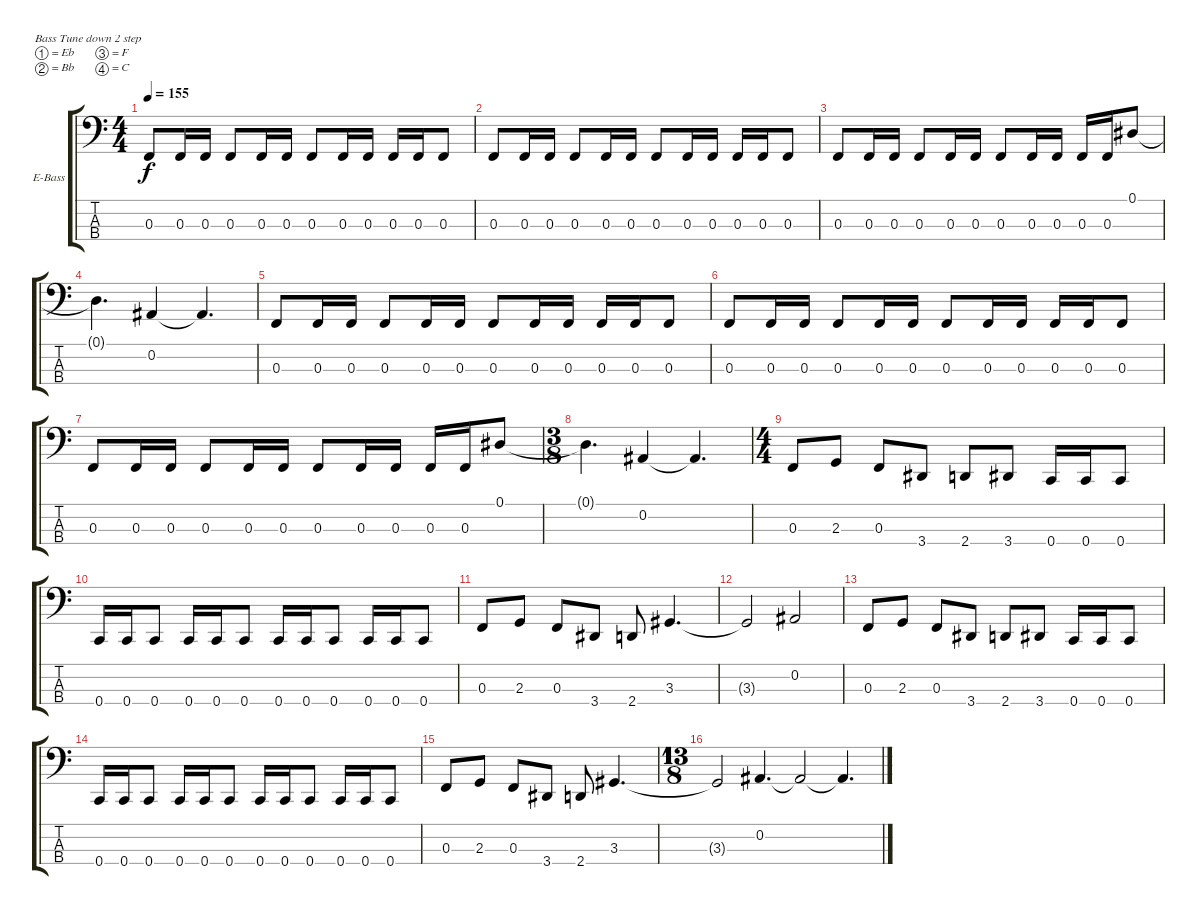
\defaultSystemsLayout 4
\bracketExtendMode groupsimilarinstruments
\firstSystemTrackNameOrientation horizontal
\otherSystemsTrackNameOrientation horizontal
\track ("Electric Bass" "E-Bass") {instrument electricbassfinger}
\staff {score tabs}
\tuning (Eb2 Bb1 F1 C1)
\ts (4 4)
\tempo 155
\clef f4
\scale
0.333333
\ks c
0.3.8{dy f} 0.3.16 0.3.16 0.3.8 0.3.16 0.3.16 0.3.8 0.3.16 0.3.16 0.3.16 0.3.16 0.3.8 |
\scale
0.333333 0.3.8 0.3.16 0.3.16 0.3.8 0.3.16 0.3.16 0.3.8 0.3.16 0.3.16 0.3.16 0.3.16 0.3.8 |
\scale
0.333333 0.3.8 0.3.16 0.3.16 0.3.8 0.3.16 0.3.16 0.3.8 0.3.16 0.3.16 0.3.16 0.3.16 0.1.8 |
\scale
0.333333 0.1{t}.4{d} 0.2.4 0.2{t}.4{d} |
\scale
0.333333 0.3.8 0.3.16 0.3.16 0.3.8 0.3.16 0.3.16 0.3.8 0.3.16 0.3.16 0.3.16 0.3.16 0.3.8 |
\scale
0.333333 0.3.8 0.3.16 0.3.16 0.3.8 0.3.16 0.3.16 0.3.8 0.3.16 0.3.16 0.3.16 0.3.16 0.3.8 |
\scale
0.333333 0.3.8 0.3.16 0.3.16 0.3.8 0.3.16 0.3.16 0.3.8 0.3.16 0.3.16 0.3.16 0.3.16 0.1.8 |
\ts (3 8)
\scale
0.333333 0.1{t}.4{d} 0.2.4 0.2{t}.4{d} |
\ts (4 4)
\scale
0.333333 0.3.8 2.3.8 0.3.8 3.4.8 2.4.8 3.4.8 0.4.16 0.4.16 0.4.8 |
\scale
0.333333 0.4.16 0.4.16 0.4.8 0.4.16 0.4.16 0.4.8 0.4.16 0.4.16 0.4.8 0.4.16 0.4.16 0.4.8 |
\scale
0.333333 0.3.8 2.3.8 0.3.8 3.4.8 2.4.8 3.3.4{d} |
\scale
0.333333 3.3{t}.2 0.2.2 |
\scale
0.333333 0.3.8 2.3.8 0.3.8 3.4.8 2.4.8 3.4.8 0.4.16 0.4.16 0.4.8 |
\scale
0.333333 0.4.16 0.4.16 0.4.8 0.4.16 0.4.16 0.4.8 0.4.16 0.4.16 0.4.8 0.4.16 0.4.16 0.4.8 |
\scale
0.333333 0.3.8 2.3.8 0.3.8 3.4.8 2.4.8 3.3.4{d} |
\ts (13 8)
\scale
0.333333 3.3{t}.2 0.2.4{d} 0.2{t}.2 0.2{t}.4{d}
